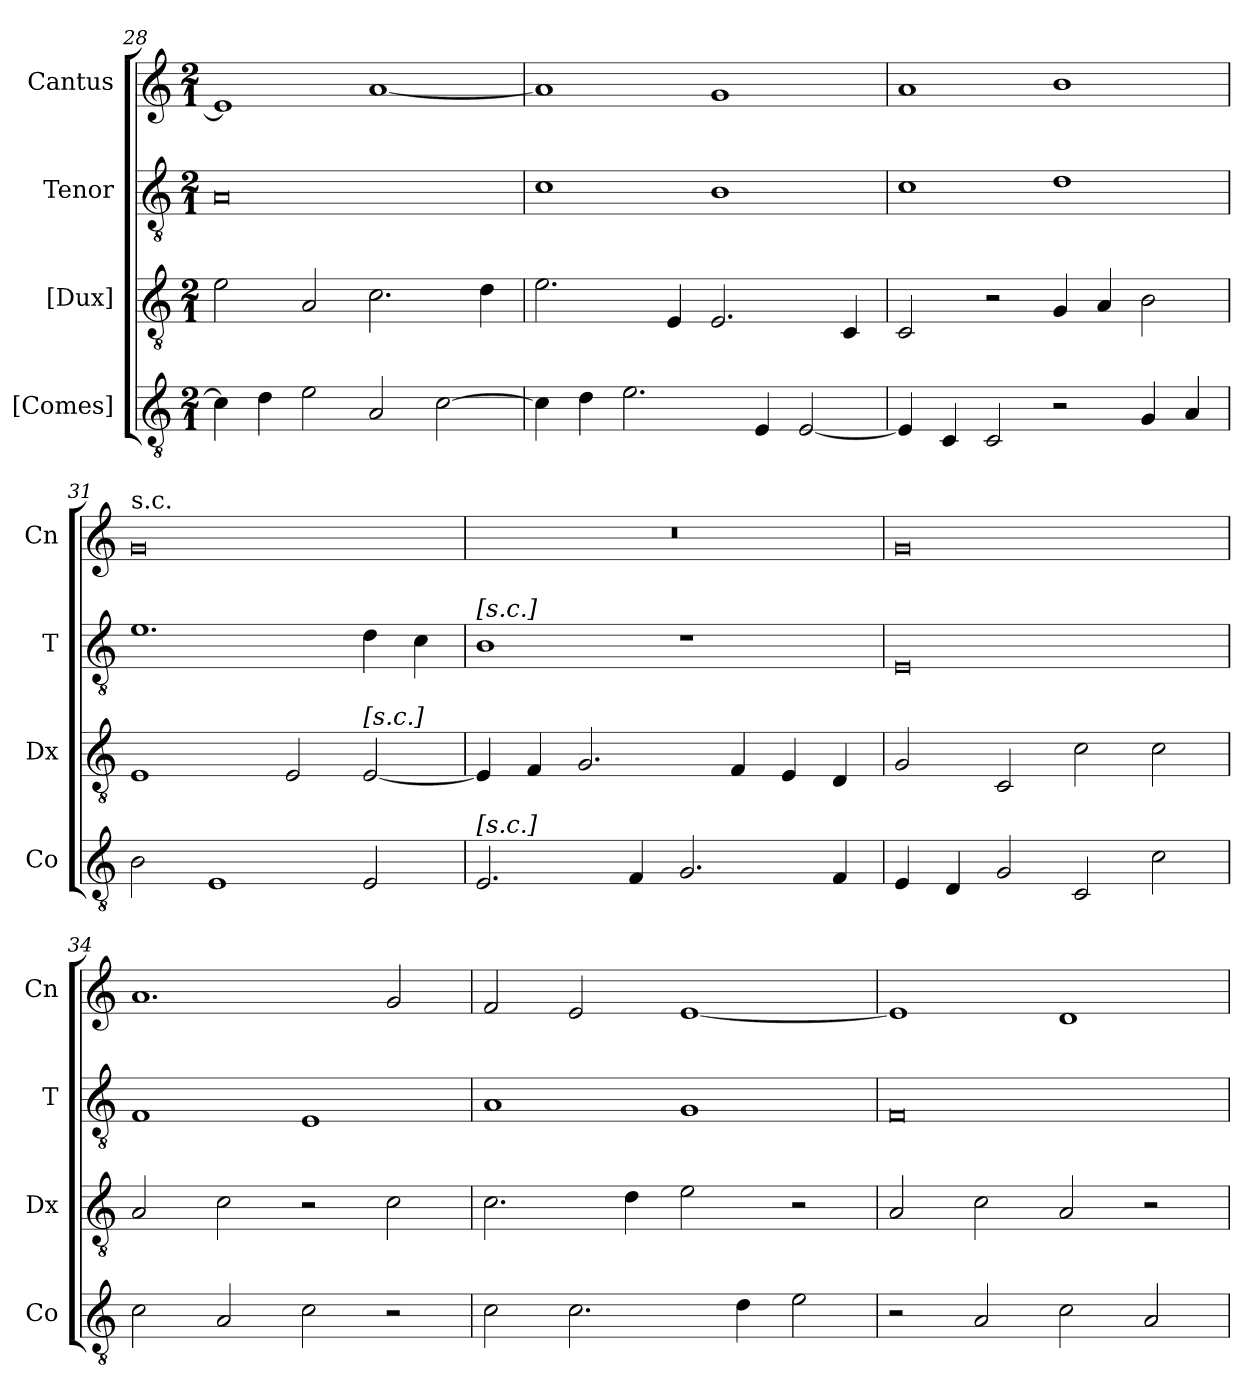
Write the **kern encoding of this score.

**kern	**kern	**kern	**kern
*part4	*part3	*part2	*part1
*staff4	*staff3	*staff2	*staff1
*I"[Comes]	*I"[Dux]	*I"Tenor	*I"Cantus
*I'Co	*I'Dx	*I'T	*I'Cn
*clefGv2	*clefGv2	*clefGv2	*clefG2
*k[]	*k[]	*k[]	*k[]
*M2/1	*M2/1	*M2/1	*M2/1
=28	=28	=28	=28
4c\]	2e\	0A	1e]
4d\	.	.	.
2e\	2A/	.	.
2A/	2.c\	.	[1a
[2c\	.	.	.
.	4d\	.	.
=29	=29	=29	=29
4c\]	2.e\	1c	1a]
4d\	.	.	.
2.e\	.	.	.
.	4E/	.	.
.	2.E/	1B	1g
4E/	.	.	.
[2E/	.	.	.
.	4C/	.	.
=30	=30	=30	=30
4E/]	2C/	1c	1a
4C/	.	.	.
2C/	2r	.	.
2r	4G/	1d	1b
.	4A/	.	.
4G/	2B\	.	.
4A/	.	.	.
=31	=31	=31	=31
!	!	!	!LO:TX:a:t=s.c.
2B\	1E	1.e	0g
1E	.	.	.
.	2E/	.	.
!	!LO:TX:a:t=[s.c.]	!	!
2E/	[2E/	4d\	.
.	.	4c\	.
=32	=32	=32	=32
!	!	!LO:TX:a:t=[s.c.]	!
!LO:TX:a:t=[s.c.]	!	!	!
2.E/	4E/]	1B	0r
.	4F/	.	.
.	2.G/	.	.
4F/	.	.	.
2.G/	.	1r	.
.	4F/	.	.
.	4E/	.	.
4F/	4D/	.	.
=33	=33	=33	=33
4E/	2G/	0E	0g
4D/	.	.	.
2G/	2C/	.	.
2C/	2c\	.	.
2c\	2c\	.	.
=34	=34	=34	=34
2c\	2A/	1F	1.a
2A/	2c\	.	.
2c\	2r	1E	.
2r	2c\	.	2g/
=35	=35	=35	=35
2c\	2.c\	1A	2f/
2.c\	.	.	2e/
.	4d\	.	.
.	2e\	1G	[1e
4d\	.	.	.
2e\	2r	.	.
=36	=36	=36	=36
2r	2A/	0F	1e]
2A/	2c\	.	.
2c\	2A/	.	1d
2A/	2r	.	.
=	=	=	=
*-	*-	*-	*-
